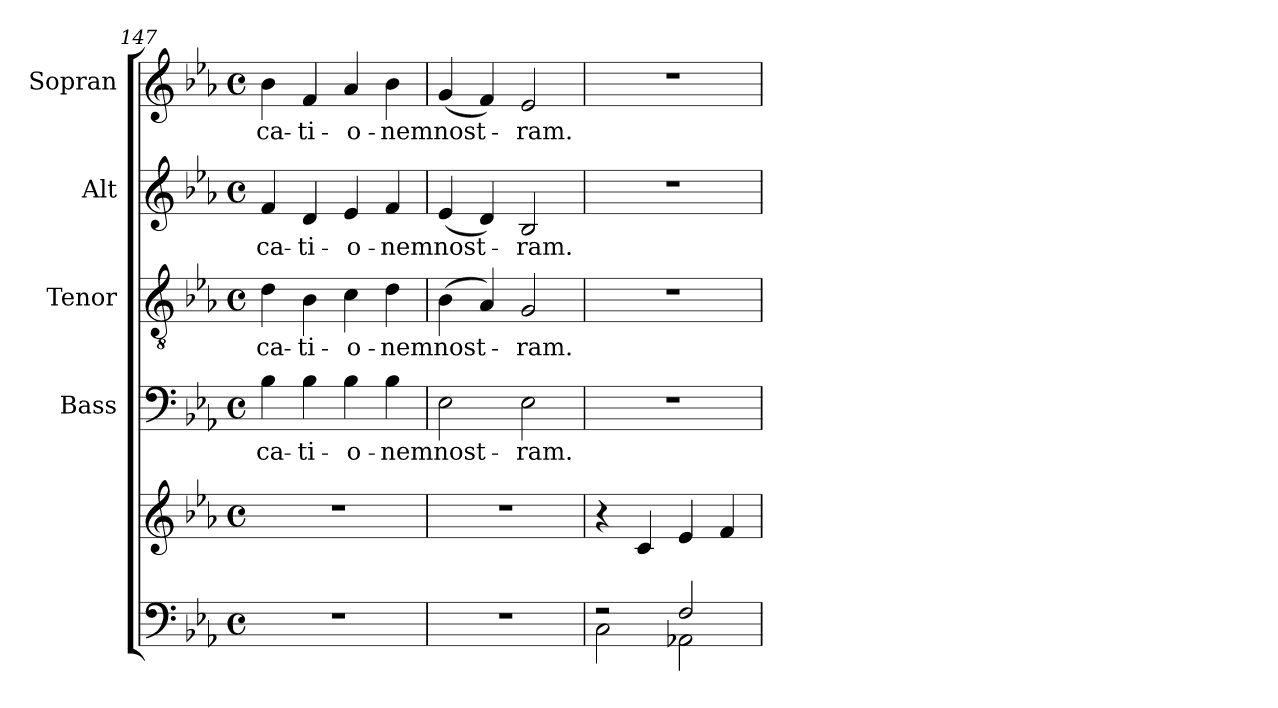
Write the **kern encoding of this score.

**kern	**kern	**kern	**text	**kern	**text	**kern	**text	**kern	**text
*part5	*part5	*part4	*part4	*part3	*part3	*part2	*part2	*part1	*part1
*staff6	*staff5	*staff4	*staff4	*staff3	*staff3	*staff2	*staff2	*staff1	*staff1
*	*	*I"Bass	*	*I"Tenor	*	*I"Alt	*	*I"Sopran	*
*	*	*I'B.	*	*I'T.	*	*I'A.	*	*I'S.	*
*clefF4	*clefG2	*clefF4	*	*clefGv2	*	*clefG2	*	*clefG2	*
*k[b-e-a-]	*k[b-e-a-]	*k[b-e-a-]	*	*k[b-e-a-]	*	*k[b-e-a-]	*	*k[b-e-a-]	*
*E-:	*E-:	*E-:	*	*E-:	*	*E-:	*	*E-:	*
*M4/4	*M4/4	*M4/4	*	*M4/4	*	*M4/4	*	*M4/4	*
*met(c)	*met(c)	*met(c)	*	*met(c)	*	*met(c)	*	*met(c)	*
=147	=147	=147	=147	=147	=147	=147	=147	=147	=147
!	!	!	!LO:LY:b	!	!LO:LY:b	!	!LO:LY:b	!	!LO:LY:b
1r	1r	4B-\	-ca-	4d\	-ca-	4f/	-ca-	4b-\	-ca-
!	!	!	!LO:LY:b	!	!LO:LY:b	!	!LO:LY:b	!	!LO:LY:b
.	.	4B-\	-ti-	4B-\	-ti-	4d/	-ti-	4f/	-ti-
!	!	!	!LO:LY:b	!	!LO:LY:b	!	!LO:LY:b	!	!LO:LY:b
.	.	4B-\	-o-	4c\	-o-	4e-/	-o-	4a-/	-o-
!	!	!	!LO:LY:b	!	!LO:LY:b	!	!LO:LY:b	!	!LO:LY:b
.	.	4B-\	-nem	4d\	-nem	4f/	-nem	4b-\	-nem
=148	=148	=148	=148	=148	=148	=148	=148	=148	=148
!	!	!	!LO:LY:b	!	!LO:LY:b	!	!LO:LY:b	!	!LO:LY:b
1r	1r	2E-\	nost-	(>4B-\	nost-	(<4e-/	nost-	(<4g/	nost-
.	.	.	.	4A-/)	.	4d/)	.	4f/)	.
!	!	!	!LO:LY:b	!	!LO:LY:b	!	!LO:LY:b	!	!LO:LY:b
.	.	2E-\	-ram.	2G/	-ram.	2B-/	-ram.	2e-/	-ram.
=149	=149	=149	=149	=149	=149	=149	=149	=149	=149
*^	*	*	*	*	*	*	*	*	*
2rF	2C\	4r	1r	.	1r	.	1r	.	1r	.
.	.	4c/	.	.	.	.	.	.	.	.
2F/	2AA-X\	4e-/	.	.	.	.	.	.	.	.
.	.	4f/	.	.	.	.	.	.	.	.
*v	*v	*	*	*	*	*	*	*	*	*
=	=	=	=	=	=	=	=	=	=
*-	*-	*-	*-	*-	*-	*-	*-	*-	*-
